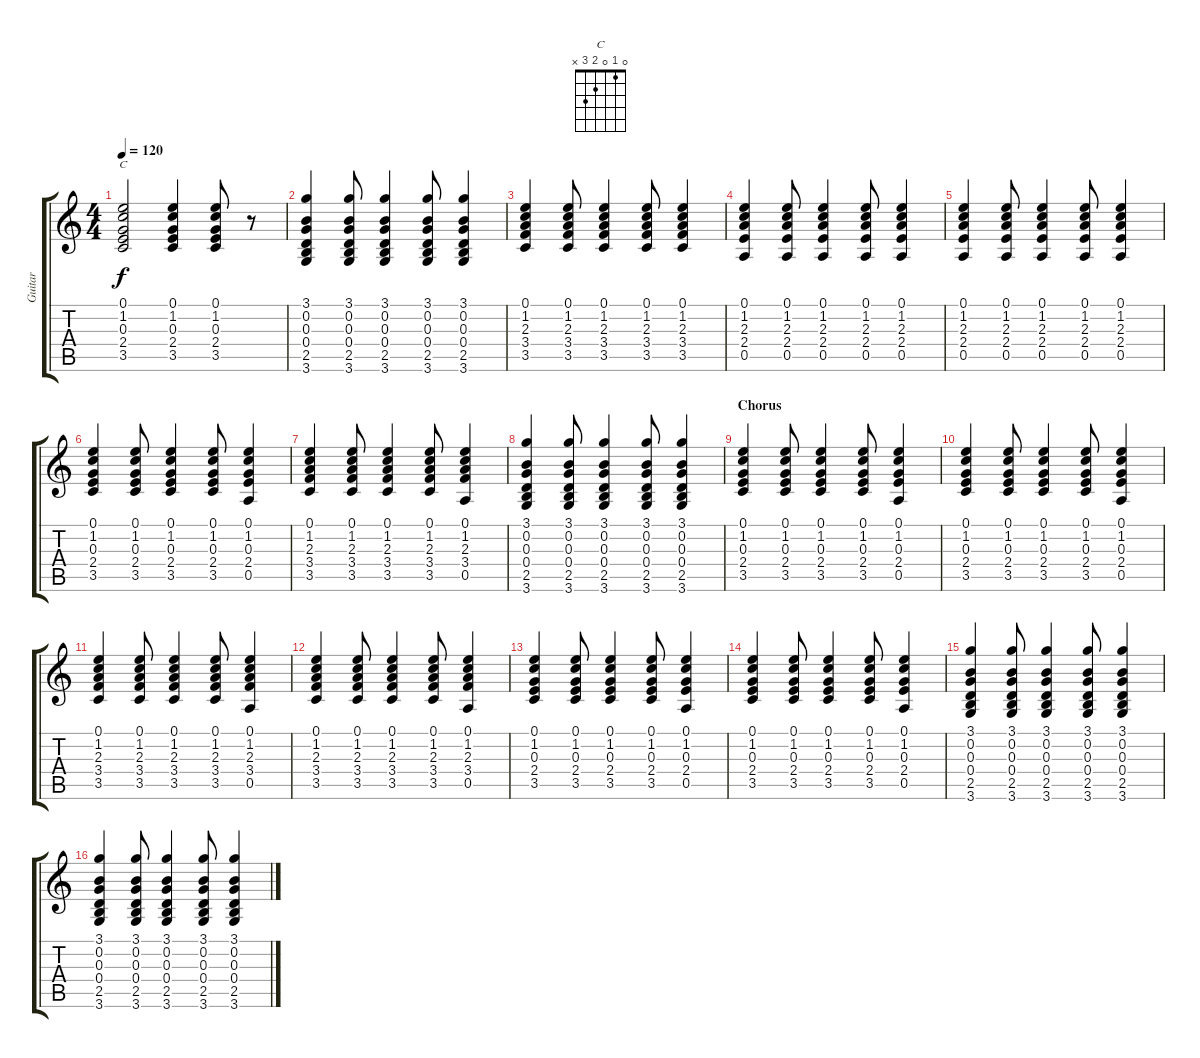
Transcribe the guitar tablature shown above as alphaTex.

\track ("Guitar" "Guitar") {instrument acousticguitarsteel}
\staff {score tabs}
\tuning (E4 B3 G3 D3 A2 E2) {hide}
\chord ("C" 0 1 0 2 3 x)
\ts (4 4)
\tempo 120
\clef g2
\ks c
(0.1 1.2 0.3 2.4 3.5).2{ch "C" dy f} (0.1 1.2 0.3 2.4 3.5).4 (0.1 1.2 0.3 2.4 3.5).8 r.8 |
(3.1 0.2 0.3 0.4 2.5 3.6).4 (3.1 0.2 0.3 0.4 2.5 3.6).8 (3.1 0.2 0.3 0.4 2.5 3.6).4 (3.1 0.2 0.3 0.4 2.5 3.6).8 (3.1 0.2 0.3 0.4 2.5 3.6).4 |
(0.1 1.2 2.3 3.4 3.5).4 (0.1 1.2 2.3 3.4 3.5).8 (0.1 1.2 2.3 3.4 3.5).4 (0.1 1.2 2.3 3.4 3.5).8 (0.1 1.2 2.3 3.4 3.5).4 |
(0.1 1.2 2.3 2.4 0.5).4 (0.1 1.2 2.3 2.4 0.5).8 (0.1 1.2 2.3 2.4 0.5).4 (0.1 1.2 2.3 2.4 0.5).8 (0.1 1.2 2.3 2.4 0.5).4 |
(0.1 1.2 2.3 2.4 0.5).4 (0.1 1.2 2.3 2.4 0.5).8 (0.1 1.2 2.3 2.4 0.5).4 (0.1 1.2 2.3 2.4 0.5).8 (0.1 1.2 2.3 2.4 0.5).4 |
(0.1 1.2 0.3 2.4 3.5).4 (0.1 1.2 0.3 2.4 3.5).8 (0.1 1.2 0.3 2.4 3.5).4 (0.1 1.2 0.3 2.4 3.5).8 (0.1 1.2 0.3 2.4 0.5).4 |
(0.1 1.2 2.3 3.4 3.5).4 (0.1 1.2 2.3 3.4 3.5).8 (0.1 1.2 2.3 3.4 3.5).4 (0.1 1.2 2.3 3.4 3.5).8 (0.1 1.2 2.3 3.4 0.5).4 |
(3.1 0.2 0.3 0.4 2.5 3.6).4 (3.1 0.2 0.3 0.4 2.5 3.6).8 (3.1 0.2 0.3 0.4 2.5 3.6).4 (3.1 0.2 0.3 0.4 2.5 3.6).8 (3.1 0.2 0.3 0.4 2.5 3.6).4 |
\section ("" "Chorus")
(0.1 1.2 0.3 2.4 3.5).4 (0.1 1.2 0.3 2.4 3.5).8 (0.1 1.2 0.3 2.4 3.5).4 (0.1 1.2 0.3 2.4 3.5).8 (0.1 1.2 0.3 2.4 0.5).4 |
(0.1 1.2 0.3 2.4 3.5).4 (0.1 1.2 0.3 2.4 3.5).8 (0.1 1.2 0.3 2.4 3.5).4 (0.1 1.2 0.3 2.4 3.5).8 (0.1 1.2 0.3 2.4 0.5).4 |
(0.1 1.2 2.3 3.4 3.5).4 (0.1 1.2 2.3 3.4 3.5).8 (0.1 1.2 2.3 3.4 3.5).4 (0.1 1.2 2.3 3.4 3.5).8 (0.1 1.2 2.3 3.4 0.5).4 |
(0.1 1.2 2.3 3.4 3.5).4 (0.1 1.2 2.3 3.4 3.5).8 (0.1 1.2 2.3 3.4 3.5).4 (0.1 1.2 2.3 3.4 3.5).8 (0.1 1.2 2.3 3.4 0.5).4 |
(0.1 1.2 0.3 2.4 3.5).4 (0.1 1.2 0.3 2.4 3.5).8 (0.1 1.2 0.3 2.4 3.5).4 (0.1 1.2 0.3 2.4 3.5).8 (0.1 1.2 0.3 2.4 0.5).4 |
(0.1 1.2 0.3 2.4 3.5).4 (0.1 1.2 0.3 2.4 3.5).8 (0.1 1.2 0.3 2.4 3.5).4 (0.1 1.2 0.3 2.4 3.5).8 (0.1 1.2 0.3 2.4 0.5).4 |
(3.1 0.2 0.3 0.4 2.5 3.6).4 (3.1 0.2 0.3 0.4 2.5 3.6).8 (3.1 0.2 0.3 0.4 2.5 3.6).4 (3.1 0.2 0.3 0.4 2.5 3.6).8 (3.1 0.2 0.3 0.4 2.5 3.6).4 |
(3.1 0.2 0.3 0.4 2.5 3.6).4 (3.1 0.2 0.3 0.4 2.5 3.6).8 (3.1 0.2 0.3 0.4 2.5 3.6).4 (3.1 0.2 0.3 0.4 2.5 3.6).8 (3.1 0.2 0.3 0.4 2.5 3.6).4
